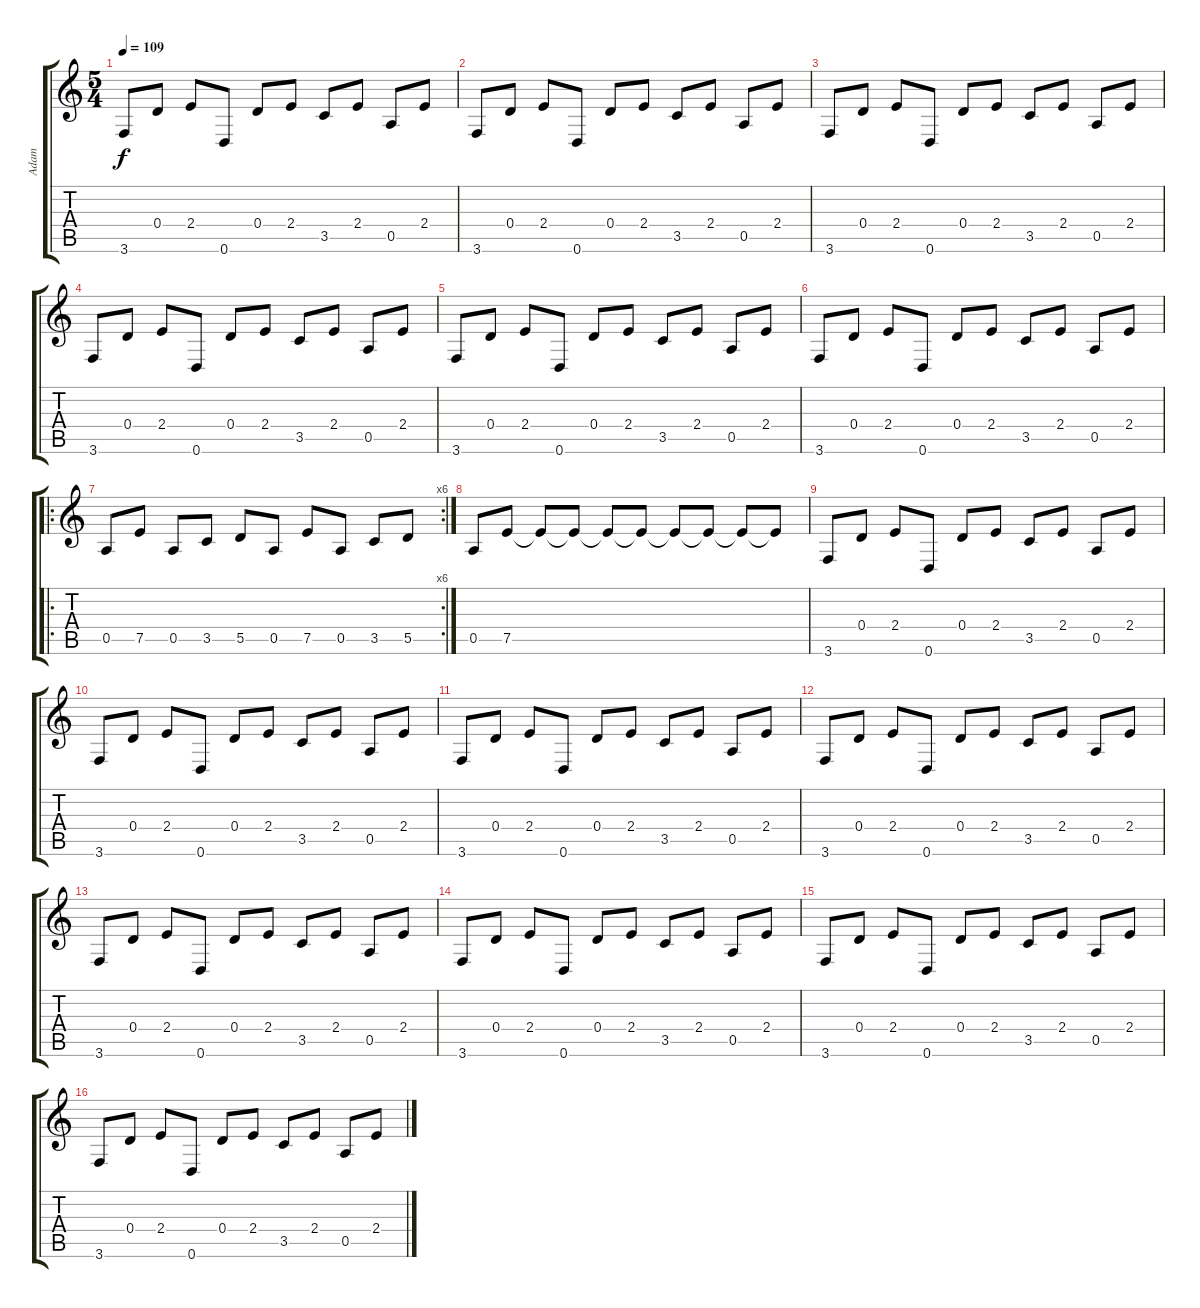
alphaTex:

\track ("Adam" "Adam") {instrument electricguitarmuted}
\staff {score tabs}
\tuning (E4 B3 G3 D3 A2 D2) {hide}
\ts (5 4)
\tempo 109
\clef g2
\ks c
3.6.8{dy f} 0.4.8 2.4.8 0.6.8 0.4.8 2.4.8 3.5.8 2.4.8 0.5.8 2.4.8 |
3.6.8 0.4.8 2.4.8 0.6.8 0.4.8 2.4.8 3.5.8 2.4.8 0.5.8 2.4.8 |
3.6.8 0.4.8 2.4.8 0.6.8 0.4.8 2.4.8 3.5.8 2.4.8 0.5.8 2.4.8 |
3.6.8 0.4.8 2.4.8 0.6.8 0.4.8 2.4.8 3.5.8 2.4.8 0.5.8 2.4.8 |
3.6.8 0.4.8 2.4.8 0.6.8 0.4.8 2.4.8 3.5.8 2.4.8 0.5.8 2.4.8 |
3.6.8 0.4.8 2.4.8 0.6.8 0.4.8 2.4.8 3.5.8 2.4.8 0.5.8 2.4.8 |
\ro
\rc 6
0.5.8 7.5.8 0.5.8 3.5.8 5.5.8 0.5.8 7.5.8 0.5.8 3.5.8 5.5.8 |
0.5.8 7.5.8 7.5{t}.8 7.5{t}.8 7.5{t}.8 7.5{t}.8 7.5{t}.8 7.5{t}.8 7.5{t}.8 7.5{t}.8 |
3.6.8 0.4.8 2.4.8 0.6.8 0.4.8 2.4.8 3.5.8 2.4.8 0.5.8 2.4.8 |
3.6.8 0.4.8 2.4.8 0.6.8 0.4.8 2.4.8 3.5.8 2.4.8 0.5.8 2.4.8 |
3.6.8 0.4.8 2.4.8 0.6.8 0.4.8 2.4.8 3.5.8 2.4.8 0.5.8 2.4.8 |
3.6.8 0.4.8 2.4.8 0.6.8 0.4.8 2.4.8 3.5.8 2.4.8 0.5.8 2.4.8 |
3.6.8 0.4.8 2.4.8 0.6.8 0.4.8 2.4.8 3.5.8 2.4.8 0.5.8 2.4.8 |
3.6.8 0.4.8 2.4.8 0.6.8 0.4.8 2.4.8 3.5.8 2.4.8 0.5.8 2.4.8 |
3.6.8 0.4.8 2.4.8 0.6.8 0.4.8 2.4.8 3.5.8 2.4.8 0.5.8 2.4.8 |
3.6.8 0.4.8 2.4.8 0.6.8 0.4.8 2.4.8 3.5.8 2.4.8 0.5.8 2.4.8
